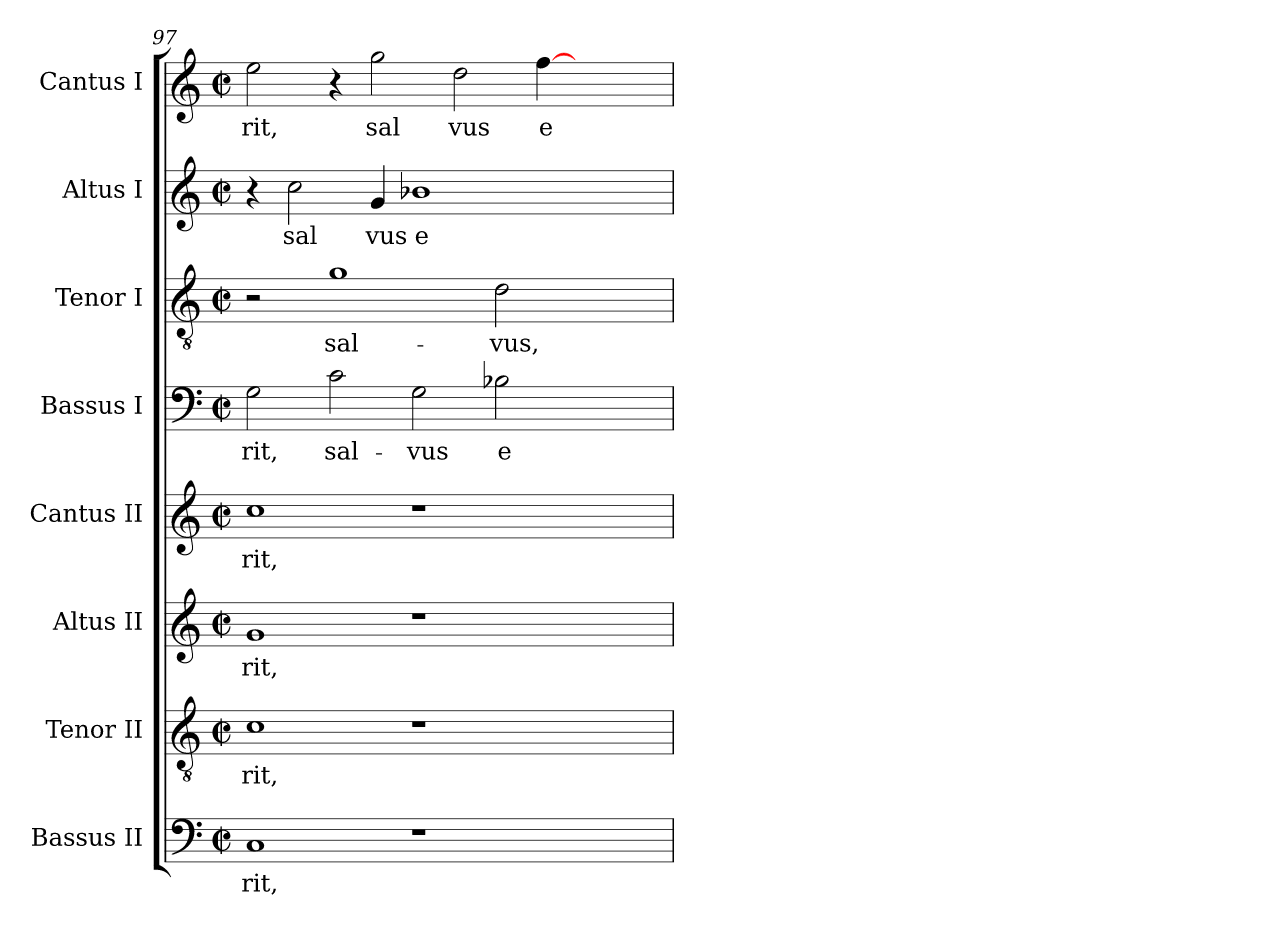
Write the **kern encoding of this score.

**kern	**text	**kern	**text	**kern	**text	**kern	**text	**kern	**text	**kern	**text	**kern	**text	**kern	**text
*part8	*part8	*part7	*part7	*part6	*part6	*part5	*part5	*part4	*part4	*part3	*part3	*part2	*part2	*part1	*part1
*staff8	*staff8	*staff7	*staff7	*staff6	*staff6	*staff5	*staff5	*staff4	*staff4	*staff3	*staff3	*staff2	*staff2	*staff1	*staff1
*I"Bassus II	*	*I"Tenor II	*	*I"Altus II	*	*I"Cantus II	*	*I"Bassus I	*	*I"Tenor I	*	*I"Altus I	*	*I"Cantus I	*
*clefF4	*	*clefGv2	*	*clefG2	*	*clefG2	*	*clefF4	*	*clefGv2	*	*clefG2	*	*clefG2	*
*M2/2	*	*M2/2	*	*M2/2	*	*M2/2	*	*M2/2	*	*M2/2	*	*M2/2	*	*M2/2	*
*met(c|)	*	*met(c|)	*	*met(c|)	*	*met(c|)	*	*met(c|)	*	*met(c|)	*	*met(c|)	*	*met(c|)	*
=97	=97	=97	=97	=97	=97	=97	=97	=97	=97	=97	=97	=97	=97	=97	=97
!	!LO:LY:b:cj	!	!LO:LY:b:cj	!	!LO:LY:b:cj	!	!LO:LY:b:cj	!	!LO:LY:b:cj	!	!	!	!	!	!LO:LY:b:cj
1C	rit,	1c	-rit,	1g	-rit,	1cc	-rit,	2G\	-rit,	2r	.	4r	.	2ee\	rit,
!	!	!	!	!	!	!	!	!	!	!	!	!	!LO:LY:b:cj	!	!
.	.	.	.	.	.	.	.	.	.	.	.	2cc\	sal	.	.
!	!	!	!	!	!	!	!	!	!LO:LY:b:cj	!	!LO:LY:b:cj	!	!	!	!
.	.	.	.	.	.	.	.	2c\	sal-	1g	sal-	.	.	4r	.
!	!	!	!	!	!	!	!	!	!	!	!	!	!LO:LY:b:cj	!	!LO:LY:b:cj
.	.	.	.	.	.	.	.	.	.	.	.	4g/	vus	2gg\	sal
!LO:N:vis=1	!	!LO:N:vis=1	!	!LO:N:vis=1	!	!LO:N:vis=1	!	!	!LO:LY:b:cj	!	!	!	!LO:LY:b:cj	!	!
0r	.	0r	.	0r	.	0r	.	2G\	-vus	.	.	1b-X	e	.	.
!	!	!	!	!	!	!	!	!	!	!	!	!	!	!	!LO:LY:b:cj
.	.	.	.	.	.	.	.	.	.	.	.	.	.	2dd\	vus
!	!	!	!	!	!	!	!	!	!LO:LY:b:cj	!	!LO:LY:b:cj	!	!	!	!
.	.	.	.	.	.	.	.	2B-X\	e-	2d\	-vus,	.	.	.	.
!	!	!	!	!	!	!	!	!	!	!	!	!	!	!	!LO:LY:b:cj
.	.	.	.	.	.	.	.	.	.	.	.	.	.	[>4ff\	e
.	.	.	.	.	.	.	.	1ryy	.	1ryy	.	1ryy	.	1ryy	.
=	=	=	=	=	=	=	=	=	=	=	=	=	=	=	=
*-	*-	*-	*-	*-	*-	*-	*-	*-	*-	*-	*-	*-	*-	*-	*-
